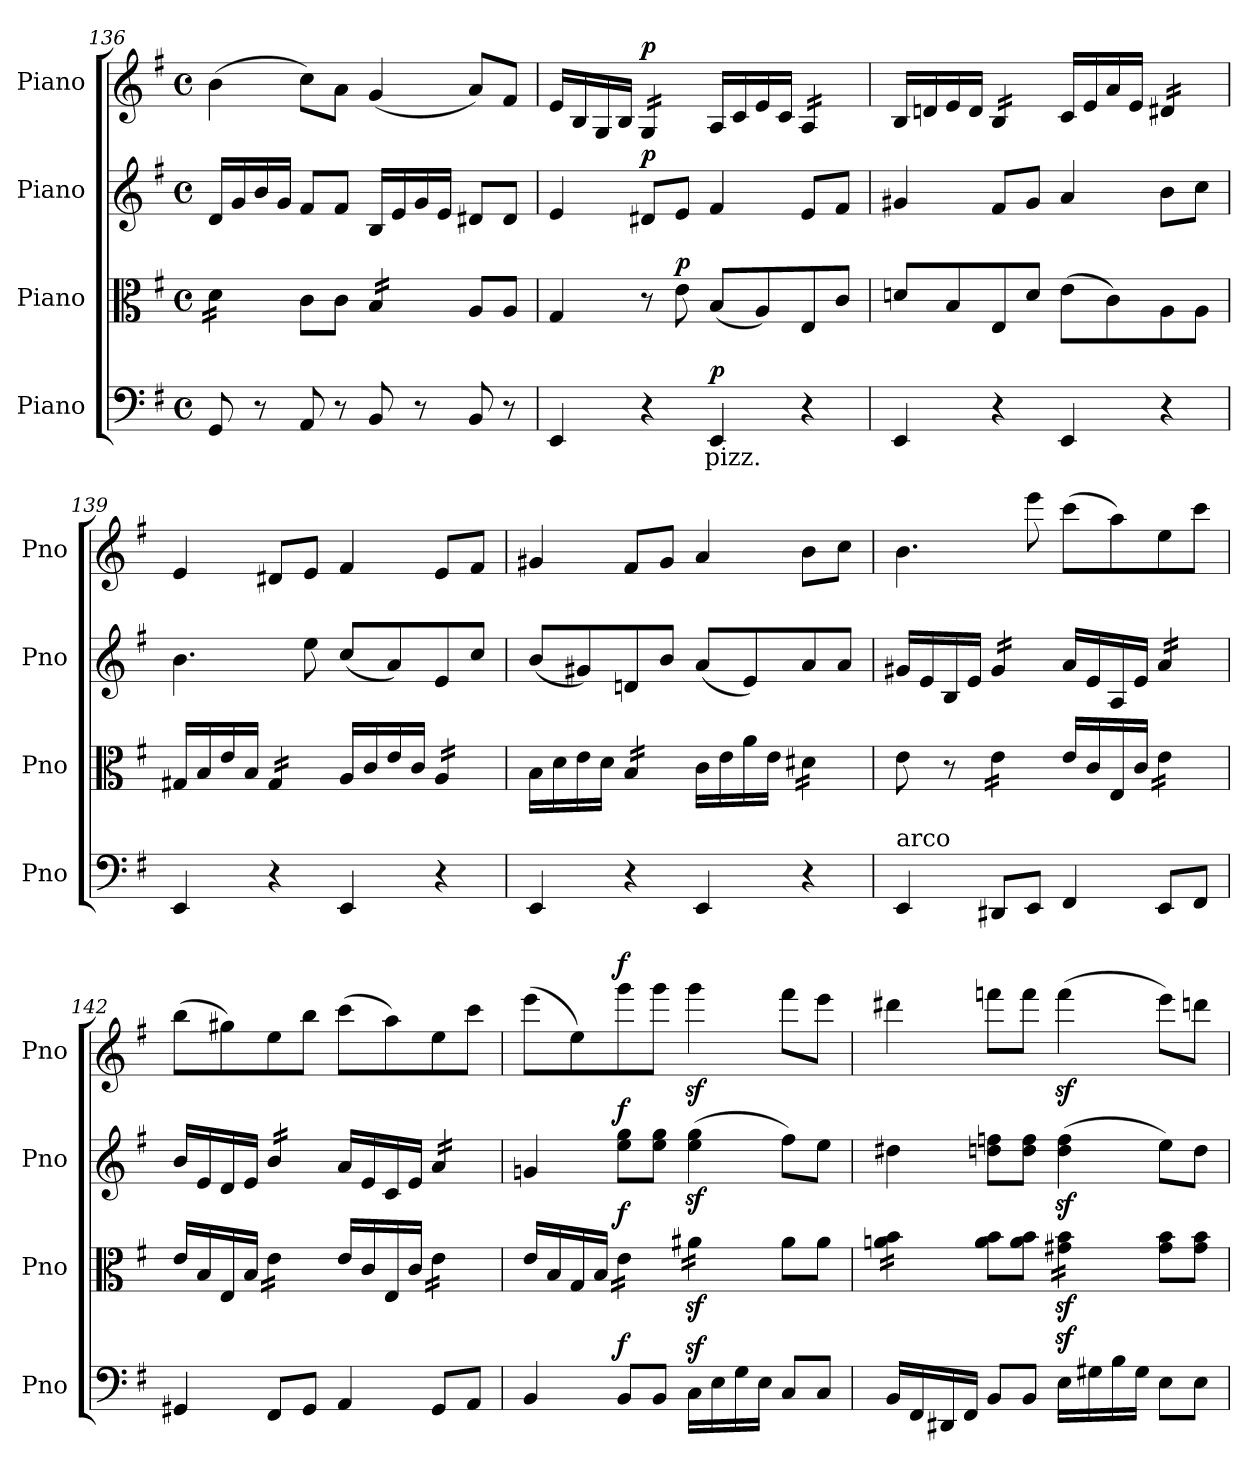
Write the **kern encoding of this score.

**kern	**text	**dynam	**kern	**dynam	**kern	**dynam	**kern	**dynam
*part4	*part4	*part4	*part3	*part3	*part2	*part2	*part1	*part1
*staff4	*staff4	*staff4	*staff3	*staff3	*staff2	*staff2	*staff1	*staff1
*I"Piano	*	*	*I"Piano	*	*I"Piano	*	*I"Piano	*
*I'Pno	*	*	*I'Pno	*	*I'Pno	*	*I'Pno	*
*clefF4	*	*	*clefC3	*	*clefG2	*	*clefG2	*
*k[f#]	*	*	*k[f#]	*	*k[f#]	*	*k[f#]	*
*M4/4	*	*	*M4/4	*	*M4/4	*	*M4/4	*
*met(c)	*	*	*met(c)	*	*met(c)	*	*met(c)	*
=136	=136	=136	=136	=136	=136	=136	=136	=136
*	*	*	*tremolo	*	*	*	*	*
8GG/	.	.	16d\LL	.	16d/LL	.	(4b\	.
.	.	.	16d\	.	16g/	.	.	.
8r	.	.	16d\	.	16b/	.	.	.
.	.	.	16d\JJ	.	16g/JJ	.	.	.
*	*	*	*Xtremolo	*	*	*	*	*
8AA/	.	.	8c\L	.	8f#/L	.	8cc\L)	.
8r	.	.	8c\J	.	8f#/J	.	8a\J	.
*	*	*	*tremolo	*	*	*	*	*
8BB/	.	.	16B/LL	.	16B/LL	.	(4g/	.
.	.	.	16B/	.	16e/	.	.	.
8r	.	.	16B/	.	16g/	.	.	.
.	.	.	16B/JJ	.	16e/JJ	.	.	.
*	*	*	*Xtremolo	*	*	*	*	*
8BB/	.	.	8A/L	.	8d#X/L	.	8a/L)	.
8r	.	.	8A/J	.	8d#/J	.	8f#/J	.
=137	=137	=137	=137	=137	=137	=137	=137	=137
4EE/	.	.	4G/	.	4e/	.	16e/LL	.
.	.	.	.	.	.	.	16B/	.
.	.	.	.	.	.	.	16G/	.
.	.	.	.	.	.	.	16B/JJ	.
!	!	!	!	!	!	!LO:DY:a	!	!LO:DY:a
*	*	*	*	*	*	*	*tremolo	*
4r	.	.	8r	.	8d#X/L	p	16G/LL	p
.	.	.	.	.	.	.	16G/	.
!	!	!	!	!LO:DY:a	!	!	!	!
.	.	.	8e\	p	8e/J	.	16G/	.
.	.	.	.	.	.	.	16G/JJ	.
*	*	*	*	*	*	*	*Xtremolo	*
!	!LO:LY:b	!LO:DY:a	!	!	!	!	!	!
4EE/	pizz.	p	(8B/L	.	4f#/	.	16A/LL	.
.	.	.	.	.	.	.	16c/	.
.	.	.	8A/)	.	.	.	16e/	.
.	.	.	.	.	.	.	16c/JJ	.
*	*	*	*	*	*	*	*tremolo	*
4r	.	.	8E/	.	8e/L	.	16A/LL	.
.	.	.	.	.	.	.	16A/	.
.	.	.	8c/J	.	8f#/J	.	16A/	.
.	.	.	.	.	.	.	16A/JJ	.
*	*	*	*	*	*	*	*Xtremolo	*
=138	=138	=138	=138	=138	=138	=138	=138	=138
4EE/	.	.	8dn/L	.	4g#X/	.	16B/LL	.
.	.	.	.	.	.	.	16dn/	.
.	.	.	8B/	.	.	.	16e/	.
.	.	.	.	.	.	.	16d/JJ	.
*	*	*	*	*	*	*	*tremolo	*
4r	.	.	8E/	.	8f#/L	.	16B/LL	.
.	.	.	.	.	.	.	16B/	.
.	.	.	8d/J	.	8g#/J	.	16B/	.
.	.	.	.	.	.	.	16B/JJ	.
*	*	*	*	*	*	*	*Xtremolo	*
4EE/	.	.	(8e\L	.	4a/	.	16c/LL	.
.	.	.	.	.	.	.	16e/	.
.	.	.	8c\)	.	.	.	16a/	.
.	.	.	.	.	.	.	16e/JJ	.
*	*	*	*	*	*	*	*tremolo	*
4r	.	.	8A\	.	8b\L	.	16d#X/LL	.
.	.	.	.	.	.	.	16d#X/	.
.	.	.	8A\J	.	8cc\J	.	16d#X/	.
.	.	.	.	.	.	.	16d#X/JJ	.
*	*	*	*	*	*	*	*Xtremolo	*
!!LO:LB:g=z
=139	=139	=139	=139	=139	=139	=139	=139	=139
4EE/	.	.	16G#X/LL	.	4.b\	.	4e/	.
.	.	.	16B/	.	.	.	.	.
.	.	.	16e/	.	.	.	.	.
.	.	.	16B/JJ	.	.	.	.	.
*	*	*	*tremolo	*	*	*	*	*
4r	.	.	16G#/LL	.	.	.	8d#X/L	.
.	.	.	16G#/	.	.	.	.	.
.	.	.	16G#/	.	8ee\	.	8e/J	.
.	.	.	16G#/JJ	.	.	.	.	.
*	*	*	*Xtremolo	*	*	*	*	*
4EE/	.	.	16A/LL	.	(8cc/L	.	4f#/	.
.	.	.	16c/	.	.	.	.	.
.	.	.	16e/	.	8a/)	.	.	.
.	.	.	16c/JJ	.	.	.	.	.
*	*	*	*tremolo	*	*	*	*	*
4r	.	.	16A/LL	.	8e/	.	8e/L	.
.	.	.	16A/	.	.	.	.	.
.	.	.	16A/	.	8cc/J	.	8f#/J	.
.	.	.	16A/JJ	.	.	.	.	.
*	*	*	*Xtremolo	*	*	*	*	*
=140	=140	=140	=140	=140	=140	=140	=140	=140
4EE/	.	.	16B\LL	.	(8b/L	.	4g#X/	.
.	.	.	16d\	.	.	.	.	.
.	.	.	16e\	.	8g#X/)	.	.	.
.	.	.	16d\JJ	.	.	.	.	.
*	*	*	*tremolo	*	*	*	*	*
4r	.	.	16B/LL	.	8dn/	.	8f#/L	.
.	.	.	16B/	.	.	.	.	.
.	.	.	16B/	.	8b/J	.	8g#/J	.
.	.	.	16B/JJ	.	.	.	.	.
*	*	*	*Xtremolo	*	*	*	*	*
4EE/	.	.	16c\LL	.	(8a/L	.	4a/	.
.	.	.	16e\	.	.	.	.	.
.	.	.	16a\	.	8e/)	.	.	.
.	.	.	16e\JJ	.	.	.	.	.
*	*	*	*tremolo	*	*	*	*	*
4r	.	.	16d#X\LL	.	8a/	.	8b\L	.
.	.	.	16d#X\	.	.	.	.	.
.	.	.	16d#X\	.	8a/J	.	8cc\J	.
.	.	.	16d#X\JJ	.	.	.	.	.
*	*	*	*Xtremolo	*	*	*	*	*
=141	=141	=141	=141	=141	=141	=141	=141	=141
!LO:TX:a:t=arco	!	!	!	!	!	!	!	!
4EE/	.	.	8e\	.	16g#X/LL	.	4.b\	.
.	.	.	.	.	16e/	.	.	.
.	.	.	8r	.	16B/	.	.	.
.	.	.	.	.	16e/JJ	.	.	.
*	*	*	*tremolo	*	*	*	*	*
*	*	*	*	*	*tremolo	*	*	*
8DD#X/L	.	.	16e\LL	.	16g#/LL	.	.	.
.	.	.	16e\	.	16g#/	.	.	.
8EE/J	.	.	16e\	.	16g#/	.	8eee\	.
.	.	.	16e\JJ	.	16g#/JJ	.	.	.
*	*	*	*	*	*Xtremolo	*	*	*
*	*	*	*Xtremolo	*	*	*	*	*
4FF#/	.	.	16e/LL	.	16a/LL	.	(8ccc\L	.
.	.	.	16c/	.	16e/	.	.	.
.	.	.	16E/	.	16A/	.	8aa\)	.
.	.	.	16c/JJ	.	16e/JJ	.	.	.
*	*	*	*tremolo	*	*	*	*	*
*	*	*	*	*	*tremolo	*	*	*
8EE/L	.	.	16e\LL	.	16a/LL	.	8ee\	.
.	.	.	16e\	.	16a/	.	.	.
8FF#/J	.	.	16e\	.	16a/	.	8ccc\J	.
.	.	.	16e\JJ	.	16a/JJ	.	.	.
*	*	*	*	*	*Xtremolo	*	*	*
*	*	*	*Xtremolo	*	*	*	*	*
=142	=142	=142	=142	=142	=142	=142	=142	=142
4GG#X/	.	.	16e/LL	.	16b/LL	.	(8bb\L	.
.	.	.	16B/	.	16e/	.	.	.
.	.	.	16E/	.	16d/	.	8gg#X\)	.
.	.	.	16B/JJ	.	16e/JJ	.	.	.
*	*	*	*tremolo	*	*	*	*	*
*	*	*	*	*	*tremolo	*	*	*
8FF#/L	.	.	16e\LL	.	16b/LL	.	8ee\	.
.	.	.	16e\	.	16b/	.	.	.
8GG#/J	.	.	16e\	.	16b/	.	8bb\J	.
.	.	.	16e\JJ	.	16b/JJ	.	.	.
*	*	*	*	*	*Xtremolo	*	*	*
*	*	*	*Xtremolo	*	*	*	*	*
4AA/	.	.	16e/LL	.	16a/LL	.	(8ccc\L	.
.	.	.	16c/	.	16e/	.	.	.
.	.	.	16E/	.	16c/	.	8aa\)	.
.	.	.	16c/JJ	.	16e/JJ	.	.	.
*	*	*	*tremolo	*	*	*	*	*
*	*	*	*	*	*tremolo	*	*	*
8GG#/L	.	.	16e\LL	.	16a/LL	.	8ee\	.
.	.	.	16e\	.	16a/	.	.	.
8AA/J	.	.	16e\	.	16a/	.	8ccc\J	.
.	.	.	16e\JJ	.	16a/JJ	.	.	.
*	*	*	*	*	*Xtremolo	*	*	*
*	*	*	*Xtremolo	*	*	*	*	*
=143	=143	=143	=143	=143	=143	=143	=143	=143
4BB/	.	.	16e/LL	.	4gn/	.	(8eee\L	.
.	.	.	16B/	.	.	.	.	.
.	.	.	16G/	.	.	.	8ee\)	.
.	.	.	16B/JJ	.	.	.	.	.
!	!	!LO:DY:a	!	!LO:DY:a	!	!LO:DY:a	!	!LO:DY:a
*	*	*	*tremolo	*	*	*	*	*
8BB/L	.	f	16e\LL	f	8ee\ 8gg\L	f	8ggg\	f
.	.	.	16e\	.	.	.	.	.
8BB/J	.	.	16e\	.	8ee\ 8gg\J	.	8ggg\J	.
.	.	.	16e\JJ	.	.	.	.	.
16Cz<\LL	.	.	16a#Xz<\LL	.	(4ee\z< 4gg\z<	.	4gggz<\	.
16E\	.	.	16a#Xz<\	.	.	.	.	.
16G\	.	.	16a#Xz<\	.	.	.	.	.
16E\JJ	.	.	16a#Xz<\JJ	.	.	.	.	.
*	*	*	*Xtremolo	*	*	*	*	*
8C/L	.	.	8a#\L	.	8ff#\L)	.	8fff#\L	.
8C/J	.	.	8a#\J	.	8ee\J	.	8eee\J	.
!!LO:LB:g=z
=144	=144	=144	=144	=144	=144	=144	=144	=144
*	*	*	*tremolo	*	*	*	*	*
16BB/LL	.	.	16an\ 16b\LL	.	4dd#X\	.	4ddd#X\	.
16FF#/	.	.	16an\ 16b\	.	.	.	.	.
16DD#X/	.	.	16an\ 16b\	.	.	.	.	.
16FF#/JJ	.	.	16an\ 16b\JJ	.	.	.	.	.
*	*	*	*Xtremolo	*	*	*	*	*
8BB/L	.	.	8a\ 8b\L	.	8ddn\ 8ffn\L	.	8fffn\L	.
8BB/J	.	.	8a\ 8b\J	.	8dd\ 8ff\J	.	8fff\J	.
*	*	*	*tremolo	*	*	*	*	*
16Ez<\LL	.	.	16g#X\z< 16b\z<LL	.	(4dd\z< 4ff\z<	.	(4fffz<\	.
16G#X\	.	.	16g#X\z< 16b\z<	.	.	.	.	.
16B\	.	.	16g#X\z< 16b\z<	.	.	.	.	.
16G#\JJ	.	.	16g#X\z< 16b\z<JJ	.	.	.	.	.
*	*	*	*Xtremolo	*	*	*	*	*
8E\L	.	.	8g#\ 8b\L	.	8ee\L)	.	8eee\L)	.
8E\J	.	.	8g#\ 8b\J	.	8dd\J	.	8dddn\J	.
=	=	=	=	=	=	=	=	=
*-	*-	*-	*-	*-	*-	*-	*-	*-
